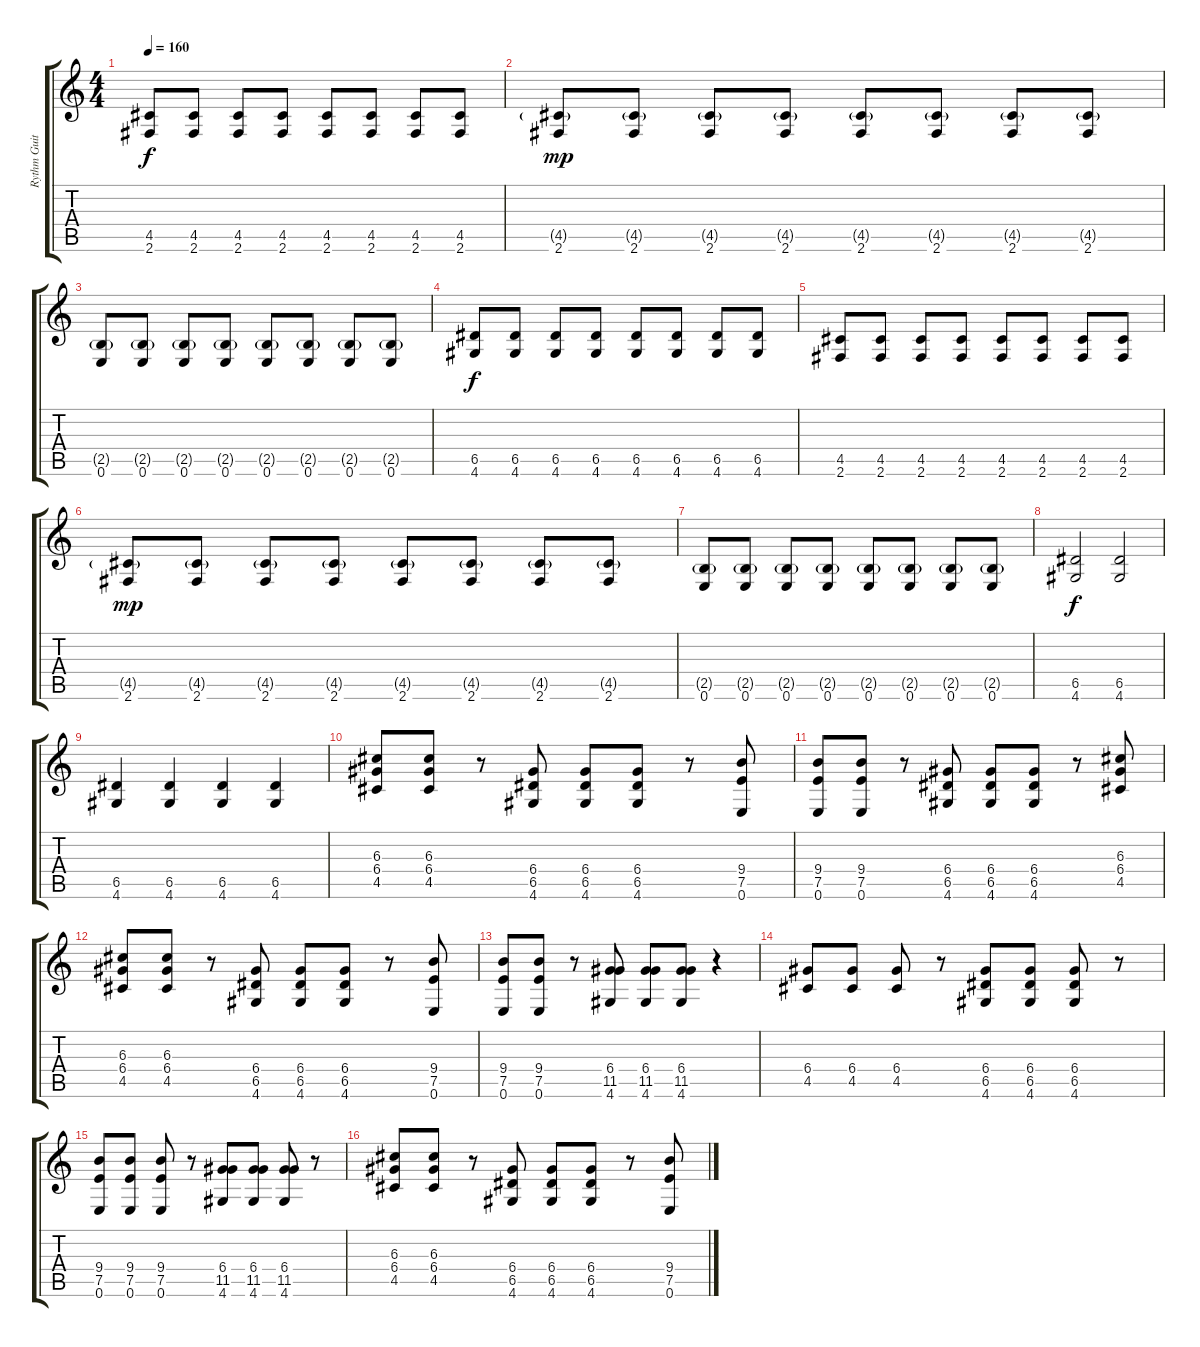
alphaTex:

\track ("Rythm Guitar" "Rythm Guit") {instrument distortionguitar}
\staff {score tabs}
\tuning (E4 B3 G3 D3 A2 E2) {hide}
\ts (4 4)
\tempo 160
\clef g2
\ks c
(4.5 2.6).8{dy f} (4.5 2.6).8 (4.5 2.6).8 (4.5 2.6).8 (4.5 2.6).8 (4.5 2.6).8 (4.5 2.6).8 (4.5 2.6).8 |
(4.5{g} 2.6).8{dy mp} (4.5{g} 2.6).8 (4.5{g} 2.6).8 (4.5{g} 2.6).8 (4.5{g} 2.6).8 (4.5{g} 2.6).8 (4.5{g} 2.6).8 (4.5{g} 2.6).8 |
(2.5{g} 0.6).8 (2.5{g} 0.6).8 (2.5{g} 0.6).8 (2.5{g} 0.6).8 (2.5{g} 0.6).8 (2.5{g} 0.6).8 (2.5{g} 0.6).8 (2.5{g} 0.6).8 |
(6.5 4.6).8{dy f} (6.5 4.6).8 (6.5 4.6).8 (6.5 4.6).8 (6.5 4.6).8 (6.5 4.6).8 (6.5 4.6).8 (6.5 4.6).8 |
(4.5 2.6).8 (4.5 2.6).8 (4.5 2.6).8 (4.5 2.6).8 (4.5 2.6).8 (4.5 2.6).8 (4.5 2.6).8 (4.5 2.6).8 |
(4.5{g} 2.6).8{dy mp} (4.5{g} 2.6).8 (4.5{g} 2.6).8 (4.5{g} 2.6).8 (4.5{g} 2.6).8 (4.5{g} 2.6).8 (4.5{g} 2.6).8 (4.5{g} 2.6).8 |
(2.5{g} 0.6).8 (2.5{g} 0.6).8 (2.5{g} 0.6).8 (2.5{g} 0.6).8 (2.5{g} 0.6).8 (2.5{g} 0.6).8 (2.5{g} 0.6).8 (2.5{g} 0.6).8 |
(6.5 4.6).2{dy f} (6.5 4.6).2 |
(6.5 4.6).4 (6.5 4.6).4 (6.5 4.6).4 (6.5 4.6).4 |
(6.3 6.4 4.5).8 (6.3 6.4 4.5).8 r.8 (6.4 6.5 4.6).8 (6.4 6.5 4.6).8 (6.4 6.5 4.6).8 r.8 (9.4 7.5 0.6).8 |
(9.4 7.5 0.6).8 (9.4 7.5 0.6).8 r.8 (6.4 6.5 4.6).8 (6.4 6.5 4.6).8 (6.4 6.5 4.6).8 r.8 (6.3 6.4 4.5).8 |
(6.3 6.4 4.5).8 (6.3 6.4 4.5).8 r.8 (6.4 6.5 4.6).8 (6.4 6.5 4.6).8 (6.4 6.5 4.6).8 r.8 (9.4 7.5 0.6).8 |
(9.4 7.5 0.6).8 (9.4 7.5 0.6).8 r.8 (6.4 11.5 4.6).8 (6.4 11.5 4.6).8 (6.4 11.5 4.6).8 r.4 |
(6.4 4.5).8 (6.4 4.5).8 (6.4 4.5).8 r.8 (6.4 6.5 4.6).8 (6.4 6.5 4.6).8 (6.4 6.5 4.6).8 r.8 |
(9.4 7.5 0.6).8 (9.4 7.5 0.6).8 (9.4 7.5 0.6).8 r.8 (6.4 11.5 4.6).8 (6.4 11.5 4.6).8 (6.4 11.5 4.6).8 r.8 |
(6.3 6.4 4.5).8 (6.3 6.4 4.5).8 r.8 (6.4 6.5 4.6).8 (6.4 6.5 4.6).8 (6.4 6.5 4.6).8 r.8 (9.4 7.5 0.6).8
